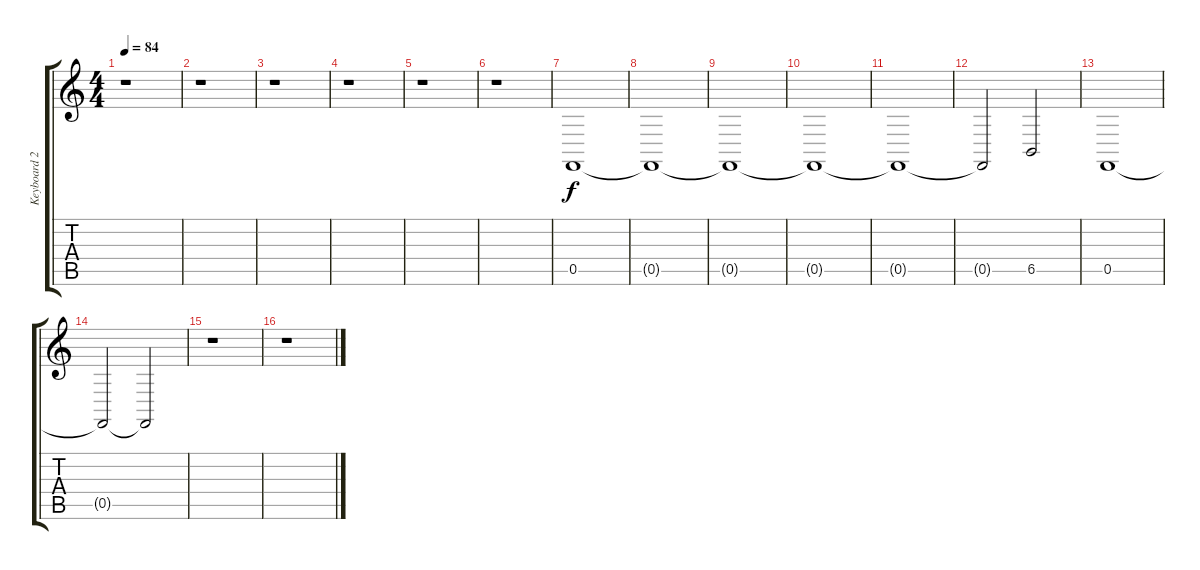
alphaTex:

\track ("Keyboard 2" "Keyboard 2") {instrument pad8sweep}
\staff {score tabs}
\tuning (C4 G3 Eb3 Bb2 F2 C2) {hide}
\ts (4 4)
\tempo 84
\clef g2
\ks c
r.1{dy f} |
r.1 |
r.1 |
r.1 |
r.1 |
r.1 |
0.5.1 |
0.5{t}.1 |
0.5{t}.1 |
0.5{t}.1 |
0.5{t}.1 |
0.5{t}.2 6.5.2 |
0.5.1 |
0.5{t}.2 0.5{t}.2 |
r.1 |
r.1
